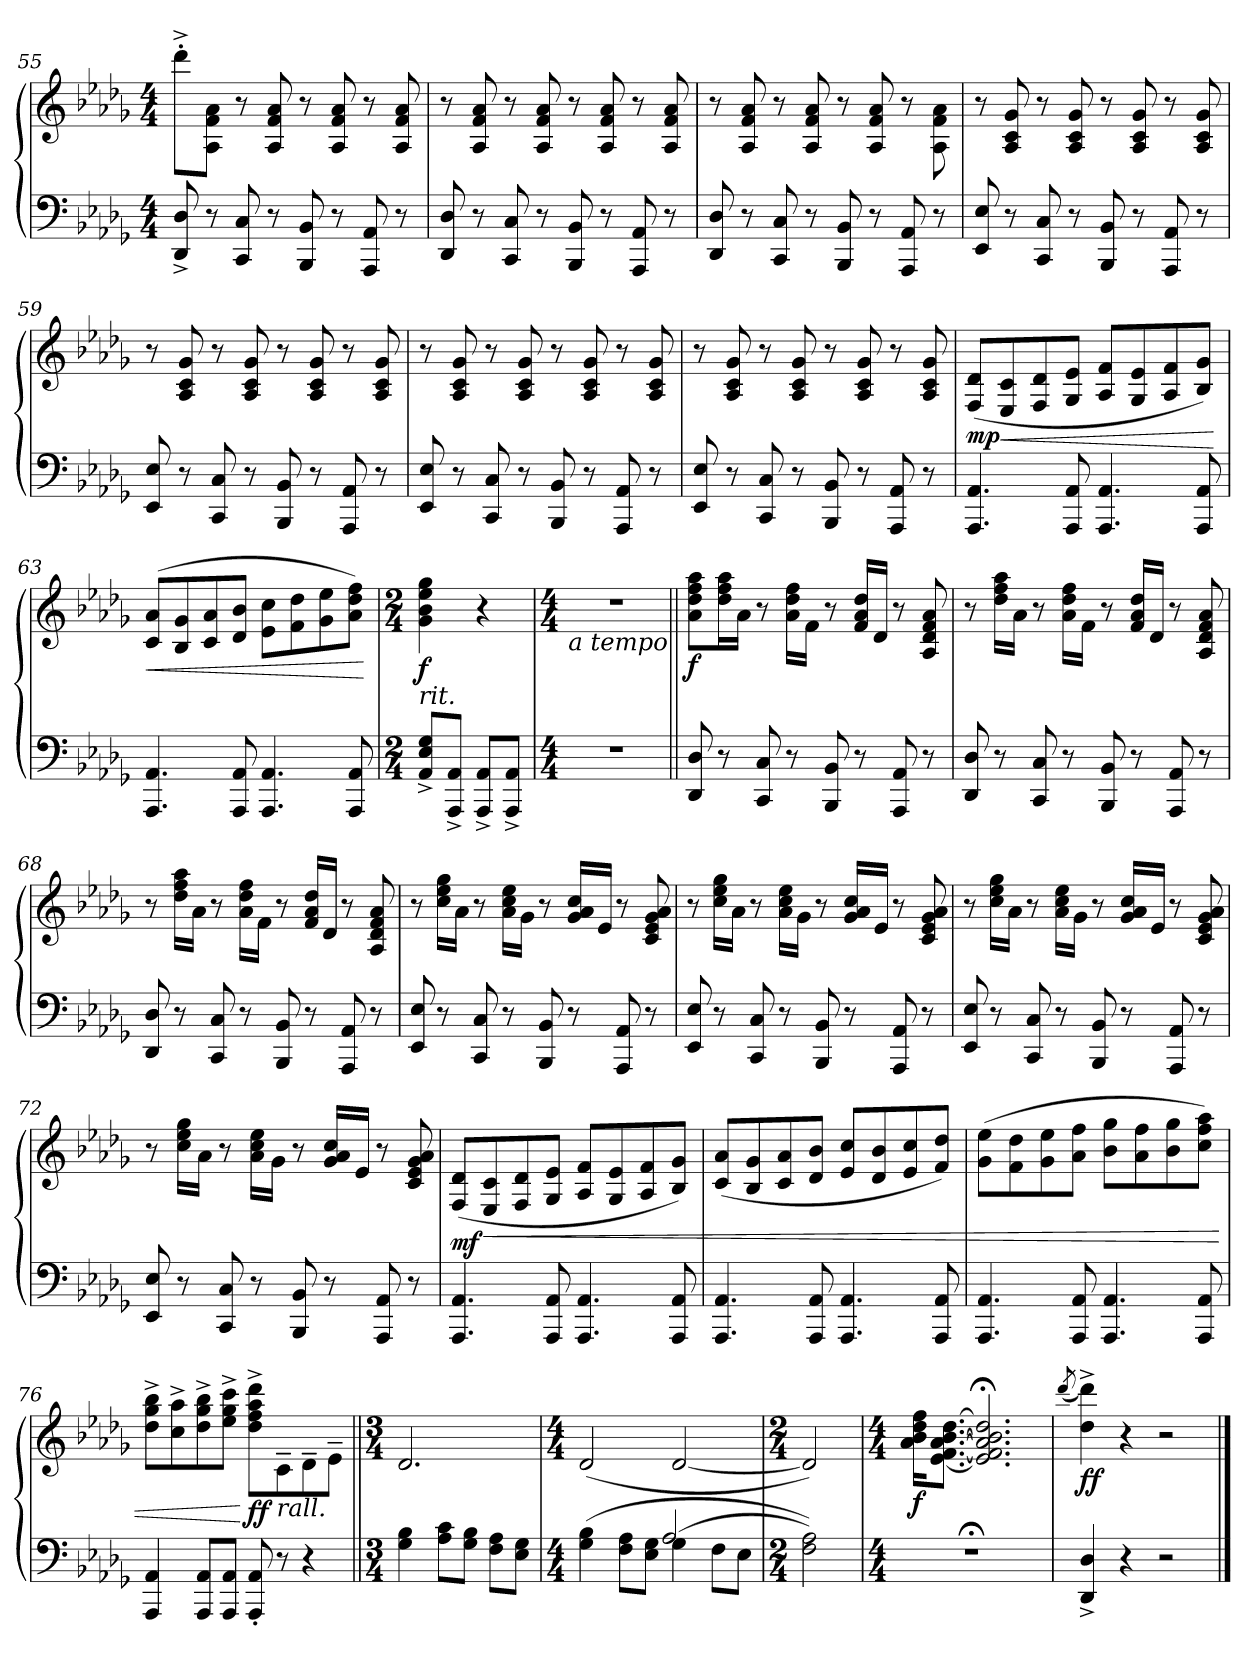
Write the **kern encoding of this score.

**kern	**kern	**dynam
*part1	*part1	*part1
*staff2	*staff1	*staff1/2
!!LO:LB:g=z
*clefF4	*clefG2	*
*k[b-e-a-d-g-]	*k[b-e-a-d-g-]	*
*M4/4	*M4/4	*
=55	=55	=55
8DD-^/ 8D-^/	8ddd-^'\L	.
8r	8A-\ 8f\ 8a-\J	.
8CC/ 8C/	8r	.
8r	8A-/ 8f/ 8a-/	.
8BBB-/ 8BB-/	8r	.
8r	8A-/ 8f/ 8a-/	.
8AAA-/ 8AA-/	8r	.
8r	8A-/ 8f/ 8a-/	.
=56	=56	=56
8DD-/ 8D-/	8r	.
8r	8A-/ 8f/ 8a-/	.
8CC/ 8C/	8r	.
8r	8A-/ 8f/ 8a-/	.
8BBB-/ 8BB-/	8r	.
8r	8A-/ 8f/ 8a-/	.
8AAA-/ 8AA-/	8r	.
8r	8A-/ 8f/ 8a-/	.
=57	=57	=57
8DD-/ 8D-/	8r	.
8r	8A-/ 8f/ 8a-/	.
8CC/ 8C/	8r	.
8r	8A-/ 8f/ 8a-/	.
8BBB-/ 8BB-/	8r	.
8r	8A-/ 8f/ 8a-/	.
8AAA-/ 8AA-/	8r	.
8r	8A-\ 8f\ 8a-\	.
!!LO:LB:g=z
=58	=58	=58
8EE-/ 8E-/	8r	.
8r	8A-/ 8c/ 8g-/	.
8CC/ 8C/	8r	.
8r	8A-/ 8c/ 8g-/	.
8BBB-/ 8BB-/	8r	.
8r	8A-/ 8c/ 8g-/	.
8AAA-/ 8AA-/	8r	.
8r	8A-/ 8c/ 8g-/	.
=59	=59	=59
8EE-/ 8E-/	8r	.
8r	8A-/ 8c/ 8g-/	.
8CC/ 8C/	8r	.
8r	8A-/ 8c/ 8g-/	.
8BBB-/ 8BB-/	8r	.
8r	8A-/ 8c/ 8g-/	.
8AAA-/ 8AA-/	8r	.
8r	8A-/ 8c/ 8g-/	.
=60	=60	=60
8EE-/ 8E-/	8r	.
8r	8A-/ 8c/ 8g-/	.
8CC/ 8C/	8r	.
8r	8A-/ 8c/ 8g-/	.
8BBB-/ 8BB-/	8r	.
8r	8A-/ 8c/ 8g-/	.
8AAA-/ 8AA-/	8r	.
8r	8A-/ 8c/ 8g-/	.
!!LO:LB:g=z
=61	=61	=61
8EE-/ 8E-/	8r	.
8r	8A-/ 8c/ 8g-/	.
8CC/ 8C/	8r	.
8r	8A-/ 8c/ 8g-/	.
8BBB-/ 8BB-/	8r	.
8r	8A-/ 8c/ 8g-/	.
8AAA-/ 8AA-/	8r	.
8r	8A-/ 8c/ 8g-/	.
=62	=62	=62
!	!	!LO:DY:a=2
4.AAA-/ 4.AA-/	(8F/ 8d-/L	mp
!	!	!LO:HP:b
.	8E-/ 8c/	<
.	8F/ 8d-/	.
8AAA-/ 8AA-/	8G-/ 8e-/J	.
4.AAA-/ 4.AA-/	8A-/ 8f/L	.
.	8G-/ 8e-/	.
.	8A-/ 8f/	.
8AAA-/ 8AA-/	8B-/ 8g-/J)	.
.	.	[
=63	=63	=63
!	!	!LO:HP:b
4.AAA-/ 4.AA-/	(>8c/ 8a-/L	<
.	8B-/ 8g-/	.
.	8c/ 8a-/	.
8AAA-/ 8AA-/	8d-/ 8b-/J	.
4.AAA-/ 4.AA-/	8e-\ 8cc\L	.
.	8f\ 8dd-\	.
.	8g-\ 8ee-\	.
8AAA-/ 8AA-/	8a-\ 8dd-\ 8ff\J)	.
.	.	[
!!LO:PB:g=z
=64	=64	=64
*M2/4	*M2/4	*
!	!LO:TX:b:i:t=rit.	!
!	!	!LO:DY:b
8AA-^/ 8E-^/ 8G-^/L	4g-\ 4b-\ 4ee-\ 4gg-\	f
8AAA-^/ 8AA-^/J	.	.
8AAA-^/ 8AA-^/L	4r	.
8AAA-^/ 8AA-^/J	.	.
=65	=65	=65
*M4/4	*M4/4	*
!	!LO:TX:b:i:t=a tempo	!
1r	1r	.
=66||	=66||	=66||
!	!	!LO:DY:b
8DD-/ 8D-/	8a-\ 8dd-\ 8ff\ 8aa-\L	f
8r	16dd-\ 16ff\ 16aa-\L	.
.	16a-\JJ	.
8CC/ 8C/	8r	.
8r	16a-\ 16dd-\ 16ff\LL	.
.	16f\JJ	.
8BBB-/ 8BB-/	8r	.
8r	16f/ 16a-/ 16dd-/LL	.
.	16d-/JJ	.
8AAA-/ 8AA-/	8r	.
8r	8A-/ 8d-/ 8f/ 8a-/	.
=67	=67	=67
8DD-/ 8D-/	8r	.
8r	16dd-\ 16ff\ 16aa-\LL	.
.	16a-\JJ	.
8CC/ 8C/	8r	.
8r	16a-\ 16dd-\ 16ff\LL	.
.	16f\JJ	.
8BBB-/ 8BB-/	8r	.
8r	16f/ 16a-/ 16dd-/LL	.
.	16d-/JJ	.
8AAA-/ 8AA-/	8r	.
8r	8A-/ 8d-/ 8f/ 8a-/	.
!!LO:LB:g=z
=68	=68	=68
8DD-/ 8D-/	8r	.
8r	16dd-\ 16ff\ 16aa-\LL	.
.	16a-\JJ	.
8CC/ 8C/	8r	.
8r	16a-\ 16dd-\ 16ff\LL	.
.	16f\JJ	.
8BBB-/ 8BB-/	8r	.
8r	16f/ 16a-/ 16dd-/LL	.
.	16d-/JJ	.
8AAA-/ 8AA-/	8r	.
8r	8A-/ 8d-/ 8f/ 8a-/	.
=69	=69	=69
8EE-/ 8E-/	8r	.
8r	16cc\ 16ee-\ 16gg-\LL	.
.	16a-\JJ	.
8CC/ 8C/	8r	.
8r	16a-\ 16cc\ 16ee-\LL	.
.	16g-\JJ	.
8BBB-/ 8BB-/	8r	.
8r	16g-/ 16a-/ 16cc/LL	.
.	16e-/JJ	.
8AAA-/ 8AA-/	8r	.
8r	8c/ 8e-/ 8g-/ 8a-/	.
=70	=70	=70
8EE-/ 8E-/	8r	.
8r	16cc\ 16ee-\ 16gg-\LL	.
.	16a-\JJ	.
8CC/ 8C/	8r	.
8r	16a-\ 16cc\ 16ee-\LL	.
.	16g-\JJ	.
8BBB-/ 8BB-/	8r	.
8r	16g-/ 16a-/ 16cc/LL	.
.	16e-/JJ	.
8AAA-/ 8AA-/	8r	.
8r	8c/ 8e-/ 8g-/ 8a-/	.
!!LO:LB:g=z
=71	=71	=71
8EE-/ 8E-/	8r	.
8r	16cc\ 16ee-\ 16gg-\LL	.
.	16a-\JJ	.
8CC/ 8C/	8r	.
8r	16a-\ 16cc\ 16ee-\LL	.
.	16g-\JJ	.
8BBB-/ 8BB-/	8r	.
8r	16g-/ 16a-/ 16cc/LL	.
.	16e-/JJ	.
8AAA-/ 8AA-/	8r	.
8r	8c/ 8e-/ 8g-/ 8a-/	.
=72	=72	=72
8EE-/ 8E-/	8r	.
8r	16cc\ 16ee-\ 16gg-\LL	.
.	16a-\JJ	.
8CC/ 8C/	8r	.
8r	16a-\ 16cc\ 16ee-\LL	.
.	16g-\JJ	.
8BBB-/ 8BB-/	8r	.
8r	16g-/ 16a-/ 16cc/LL	.
.	16e-/JJ	.
8AAA-/ 8AA-/	8r	.
8r	8c/ 8e-/ 8g-/ 8a-/	.
=73	=73	=73
!	!	!LO:DY:a=2
4.AAA-/ 4.AA-/	(8F/ 8d-/L	mf
!	!	!LO:HP:b
.	8E-/ 8c/	<
.	8F/ 8d-/	.
8AAA-/ 8AA-/	8G-/ 8e-/J	.
4.AAA-/ 4.AA-/	8A-/ 8f/L	.
.	8G-/ 8e-/	.
.	8A-/ 8f/	.
8AAA-/ 8AA-/	8B-/ 8g-/J)	.
!!LO:LB:g=z
=74	=74	=74
4.AAA-/ 4.AA-/	(8c/ 8a-/L	.
.	8B-/ 8g-/	.
.	8c/ 8a-/	.
8AAA-/ 8AA-/	8d-/ 8b-/J	.
4.AAA-/ 4.AA-/	8e-/ 8cc/L	.
.	8d-/ 8b-/	.
.	8e-/ 8cc/	.
8AAA-/ 8AA-/	8f/ 8dd-/J)	.
=75	=75	=75
4.AAA-/ 4.AA-/	(8g-\ 8ee-\L	.
.	8f\ 8dd-\	.
.	8g-\ 8ee-\	.
8AAA-/ 8AA-/	8a-\ 8ff\J	.
4.AAA-/ 4.AA-/	8b-\ 8gg-\L	.
.	8a-\ 8ff\	.
.	8b-\ 8gg-\	.
8AAA-/ 8AA-/	8cc\ 8ff\ 8aa-\J)	.
=76	=76	=76
4AAA-/ 4AA-/	8dd-^\ 8gg-^\ 8bb-^\L	.
.	8cc^\ 8aa-^\	.
8AAA-/ 8AA-/L	8dd-^\ 8gg-^\ 8bb-^\	.
8AAA-/ 8AA-/J	8ee-^\ 8gg-^\ 8ccc^\J	.
!	!	!LO:DY:n=1:b
8AAA-'/ 8AA-'/	8dd-^\ 8ff^\ 8aa-^\ 8ddd-^\L	[ ff
!	!LO:TX:b:i:t=rall.	!
8r	8c~\	.
4r	8d-~\	.
.	8e-~\J	.
=77||	=77||	=77||
*M3/4	*M3/4	*
4G-\ 4B-\	2.d-/	.
8A-\ 8c\L	.	.
8G-\ 8B-\J	.	.
8F\ 8A-\L	.	.
8E-\ 8G-\J	.	.
!!LO:LB:g=z
=78	=78	=78
*M4/4	*M4/4	*
*^	*	*
(>4G-\ 4B-\	2ryy	(2d-/	.
8F\ 8A-\L	.	.	.
8E-\ 8G-\J	.	.	.
(4G-\	(2A-/	[2d-/	.
8F\L	.	.	.
8E-\J	.	.	.
*v	*v	*	*
=79	=79	=79
*M2/4	*M2/4	*
2F\ 2A-\))	2d-/])	.
=80	=80	=80
*M4/4	*M4/4	*
!	!	!LO:DY:b
1r;<	16a-\ 16b-\ 16dd-\ 16ff\KL	f
.	[8.e-\ [8.f\ [8.a-\ [8.b-\ [8.dd-\J	.
.	2.e-];</ 2.f];</ 2.a-];</ 2.b-];</ 2.dd-];</	.
=81	=81	=81
.	(>8qddd-/	.
!	!	!LO:DY:b
4DD-^/ 4D-^/	4dd-^\ 4ddd-^\)	ff
4r	4r	.
2r	2r	.
==	==	==
*-	*-	*-
